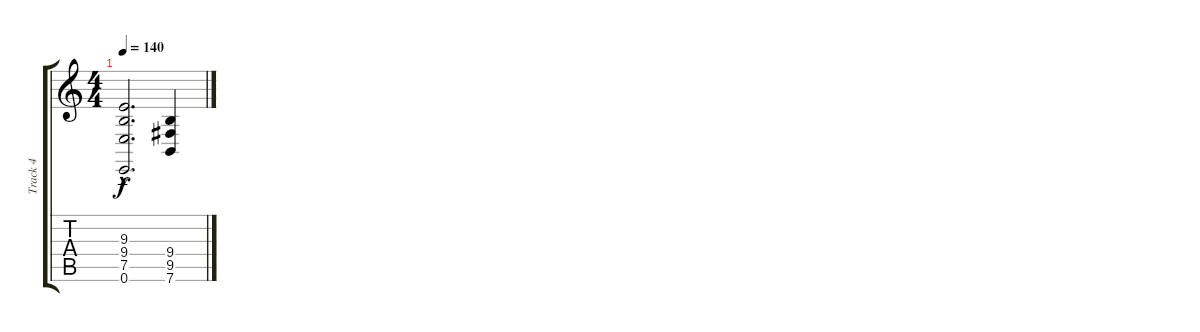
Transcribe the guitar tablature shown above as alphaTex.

\track ("Track 4" "Track 4") {instrument tubularbells}
\staff {score tabs}
\tuning (E4 B3 G3 D3 A2 E2) {hide}
\ts (4 4)
\tempo 140
\clef g2
\ks c
(9.3{hac} 9.4{hac} 7.5{hac} 0.6{hac}).2{d dy f volume 0} (9.4 9.5 7.6).4
